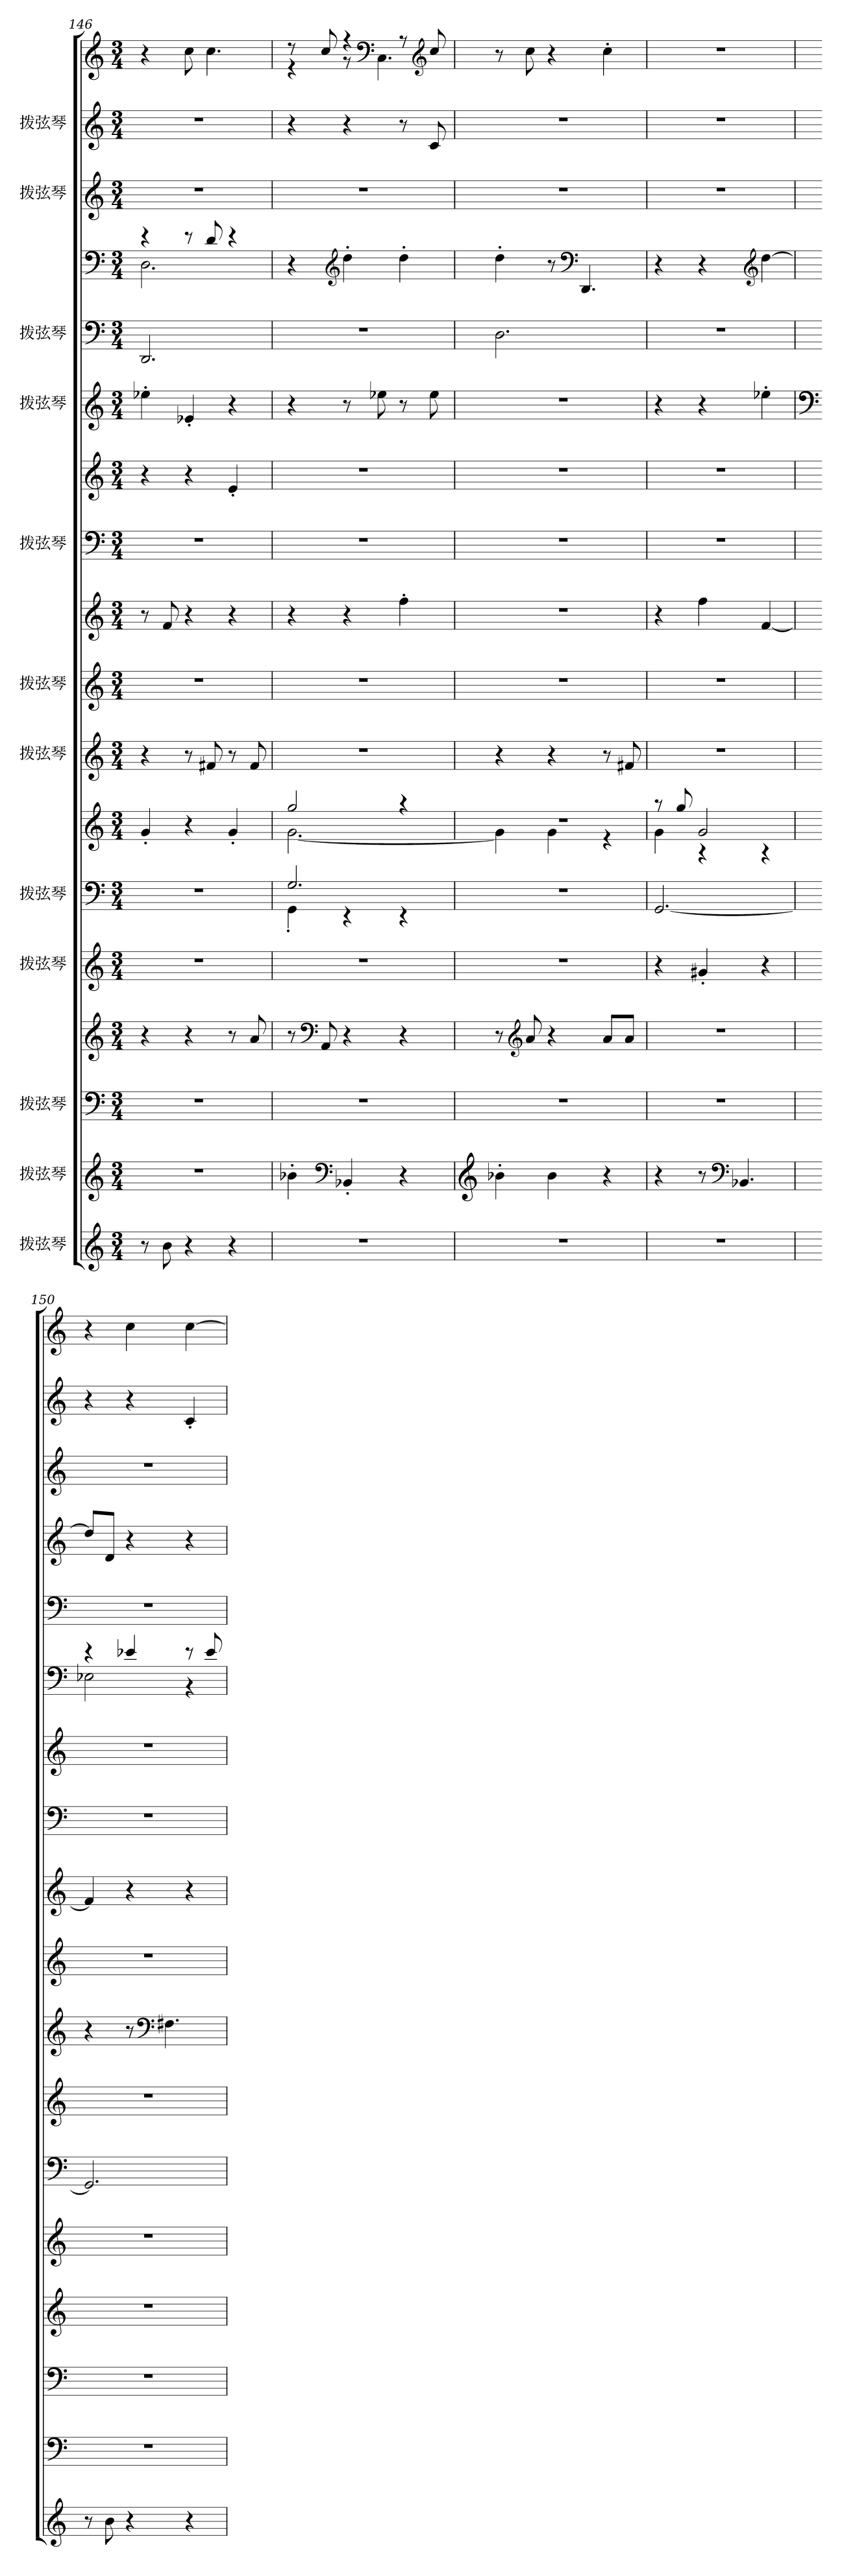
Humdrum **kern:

**kern	**kern	**kern	**kern	**kern	**kern	**kern	**kern	**kern	**kern	**kern	**kern	**kern	**kern	**kern	**kern	**kern	**kern
*part12	*part11	*part10	*part10	*part9	*part8	*part8	*part7	*part6	*part6	*part5	*part5	*part4	*part3	*part3	*part2	*part1	*part1
*staff18	*staff17	*staff16	*staff15	*staff14	*staff13	*staff12	*staff11	*staff10	*staff9	*staff8	*staff7	*staff6	*staff5	*staff4	*staff3	*staff2	*staff1
*I"拨弦琴	*I"拨弦琴	*I"拨弦琴	*	*I"拨弦琴	*I"拨弦琴	*	*I"拨弦琴	*I"拨弦琴	*	*I"拨弦琴	*	*I"拨弦琴	*I"拨弦琴	*	*I"拨弦琴	*I"拨弦琴	*
*clefG2	*clefG2	*clefF4	*clefG2	*clefG2	*clefF4	*clefG2	*clefG2	*clefG2	*clefG2	*clefF4	*clefG2	*clefG2	*clefF4	*clefF4	*clefG2	*clefG2	*clefG2
*k[]	*k[]	*k[]	*k[]	*k[]	*k[]	*k[]	*k[]	*k[]	*k[]	*k[]	*k[]	*k[]	*k[]	*k[]	*k[]	*k[]	*k[]
*M3/4	*M3/4	*M3/4	*M3/4	*M3/4	*M3/4	*M3/4	*M3/4	*M3/4	*M3/4	*M3/4	*M3/4	*M3/4	*M3/4	*M3/4	*M3/4	*M3/4	*M3/4
=146	=146	=146	=146	=146	=146	=146	=146	=146	=146	=146	=146	=146	=146	=146	=146	=146	=146
*	*	*	*	*	*	*	*	*	*	*	*	*	*	*^	*	*	*
8r	2.r	2.r	4r	2.r	2.r	4g'/	4r	2.r	8r	2.r	4r	4ee-X'\	2.DD/	4r	2.D\	2.r	2.r	4r
8b\	.	.	.	.	.	.	.	.	8f/	.	.	.	.	.	.	.	.	.
4r	.	.	4r	.	.	4r	8r	.	4r	.	4r	4e-X'/	.	8r	.	.	.	8cc\
.	.	.	.	.	.	.	8f#X/	.	.	.	.	.	.	8d/	.	.	.	4.cc\
4r	.	.	8r	.	.	4g'/	8r	.	4r	.	4e'/	4r	.	4r	.	.	.	.
.	.	.	8a/	.	.	.	8f#/	.	.	.	.	.	.	.	.	.	.	.
*	*	*	*	*	*	*	*	*	*	*	*	*	*	*v	*v	*	*	*
=147	=147	=147	=147	=147	=147	=147	=147	=147	=147	=147	=147	=147	=147	=147	=147	=147	=147
*	*	*	*	*	*^	*^	*	*	*	*	*	*	*	*	*	*	*^
2.r	4b-X'\	2.r	8r	2.r	2.G/	4GG'\	2gg/	[2.g\	2.r	2.r	4r	2.r	2.r	4r	2.r	4r	2.r	4r	8r	4r
*	*	*	*clefF4	*	*	*	*	*	*	*	*	*	*	*	*	*	*	*	*	*
.	.	.	8AA/	.	.	.	.	.	.	.	.	.	.	.	.	.	.	.	8cc/	.
*	*clefF4	*	*	*	*	*	*	*	*	*	*	*	*	*	*	*clefG2	*	*	*	*
.	4BB-X'/	.	4r	.	.	4r	.	.	.	.	4r	.	.	8r	.	4dd'\	.	4r	4r	8r
*	*	*	*	*	*	*	*	*	*	*	*	*	*	*	*	*	*	*	*clefF4	*
.	.	.	.	.	.	.	.	.	.	.	.	.	.	8ee-X\	.	.	.	.	.	4.C\
.	4r	.	4r	.	.	4r	4r	.	.	.	4ff'\	.	.	8r	.	4dd'\	.	8r	8r	.
*	*	*	*	*	*	*	*	*	*	*	*	*	*	*	*	*	*	*	*clefG2	*
.	.	.	.	.	.	.	.	.	.	.	.	.	.	8ee-\	.	.	.	8c/	8cc/	.
*	*	*	*	*	*v	*v	*	*	*	*	*	*	*	*	*	*	*	*	*v	*v
!!LO:PB:g=z
=148	=148	=148	=148	=148	=148	=148	=148	=148	=148	=148	=148	=148	=148	=148	=148	=148	=148	=148
*	*clefG2	*	*	*	*	*	*	*	*	*	*	*	*	*	*	*	*	*
2.r	4b-X'\	2.r	8r	2.r	2.r	2.r	4g\]	4r	2.r	2.r	2.r	2.r	2.r	2.D\	4dd'\	2.r	2.r	8r
*	*	*	*clefG2	*	*	*	*	*	*	*	*	*	*	*	*	*	*	*
.	.	.	8a/	.	.	.	.	.	.	.	.	.	.	.	.	.	.	8cc\
.	4b-\	.	4r	.	.	.	4g\	4r	.	.	.	.	.	.	8r	.	.	4r
*	*	*	*	*	*	*	*	*	*	*	*	*	*	*	*clefF4	*	*	*
.	.	.	.	.	.	.	.	.	.	.	.	.	.	.	4.DD/	.	.	.
.	4r	.	8a/L	.	.	.	4r	8r	.	.	.	.	.	.	.	.	.	4cc'\
.	.	.	8a/J	.	.	.	.	8f#X/	.	.	.	.	.	.	.	.	.	.
=149	=149	=149	=149	=149	=149	=149	=149	=149	=149	=149	=149	=149	=149	=149	=149	=149	=149	=149
2.r	4r	2.r	2.r	4r	[2.GG/	8r	4g\	2.r	2.r	4r	2.r	2.r	4r	2.r	4r	2.r	2.r	2.r
.	.	.	.	.	.	8gg/	.	.	.	.	.	.	.	.	.	.	.	.
.	8r	.	.	4g#X'/	.	2g/	4r	.	.	4ff\	.	.	4r	.	4r	.	.	.
*	*clefF4	*	*	*	*	*	*	*	*	*	*	*	*	*	*	*	*	*
.	4.BB-X/	.	.	.	.	.	.	.	.	.	.	.	.	.	.	.	.	.
*	*	*	*	*	*	*	*	*	*	*	*	*	*	*	*clefG2	*	*	*
.	.	.	.	4r	.	.	4r	.	.	[4f/	.	.	4ee-X'\	.	[4dd\	.	.	.
*	*	*	*	*	*	*v	*v	*	*	*	*	*	*	*	*	*	*	*
=150	=150	=150	=150	=150	=150	=150	=150	=150	=150	=150	=150	=150	=150	=150	=150	=150	=150
*	*	*	*	*	*	*	*	*	*	*	*	*clefF4	*	*	*	*	*
*	*	*	*	*	*	*	*	*	*	*	*	*^	*	*	*	*	*
8r	2.r	2.r	2.r	2.r	2.GG/]	2.r	4r	2.r	4f/]	2.r	2.r	4r	2E-X\	2.r	8dd/L]	2.r	4r	4r
8b\	.	.	.	.	.	.	.	.	.	.	.	.	.	.	8d/J	.	.	.
4r	.	.	.	.	.	.	8r	.	4r	.	.	4e-X/	.	.	4r	.	4r	4cc\
*	*	*	*	*	*	*	*clefF4	*	*	*	*	*	*	*	*	*	*	*
.	.	.	.	.	.	.	4.F#X\	.	.	.	.	.	.	.	.	.	.	.
4r	.	.	.	.	.	.	.	.	4r	.	.	8r	4r	.	4r	.	4c'/	[4cc\
.	.	.	.	.	.	.	.	.	.	.	.	8e-/	.	.	.	.	.	.
*	*	*	*	*	*	*	*	*	*	*	*	*v	*v	*	*	*	*	*
=	=	=	=	=	=	=	=	=	=	=	=	=	=	=	=	=	=
*-	*-	*-	*-	*-	*-	*-	*-	*-	*-	*-	*-	*-	*-	*-	*-	*-	*-
